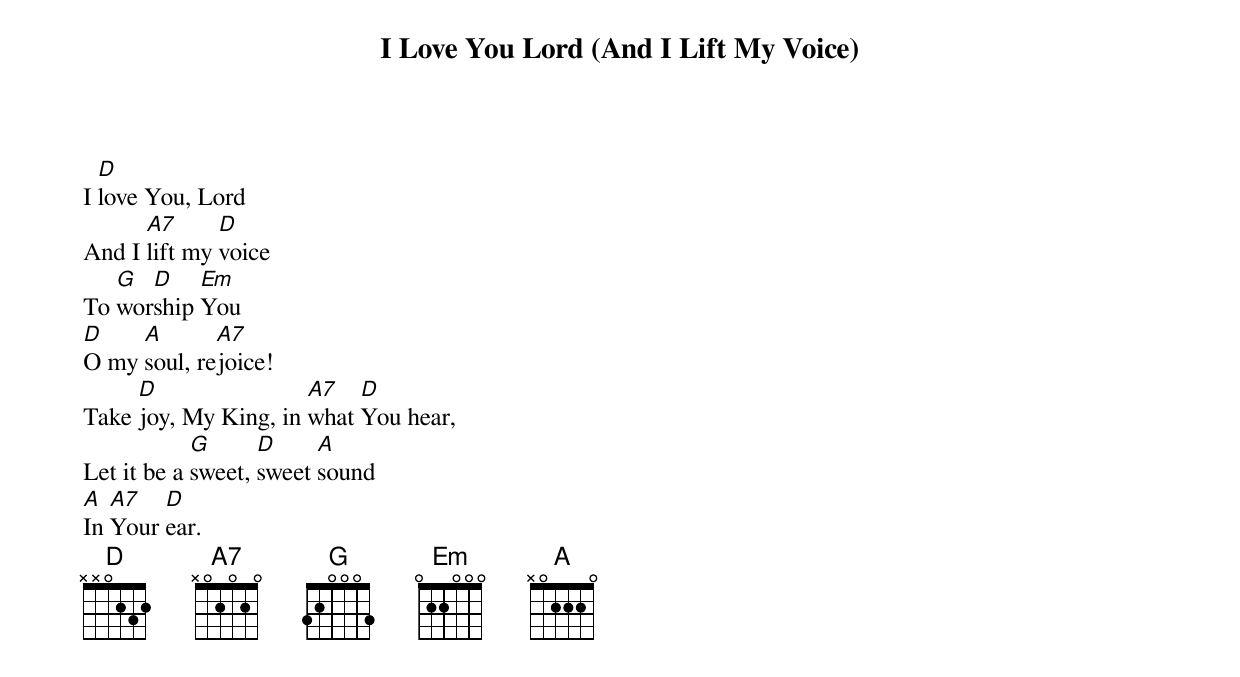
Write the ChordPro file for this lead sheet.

{Title: I Love You Lord (And I Lift My Voice)}
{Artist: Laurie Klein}

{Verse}
I [D]love You, Lord
And I [A7]lift my [D]voice
To [G]wor[D]ship [Em]You
[D]O my [A]soul, re[A7]joice!
Take [D]joy, My King, in [A7]what [D]You hear,
Let it be a [G]sweet, [D]sweet [A]sound
[A]In [A7]Your [D]ear.
